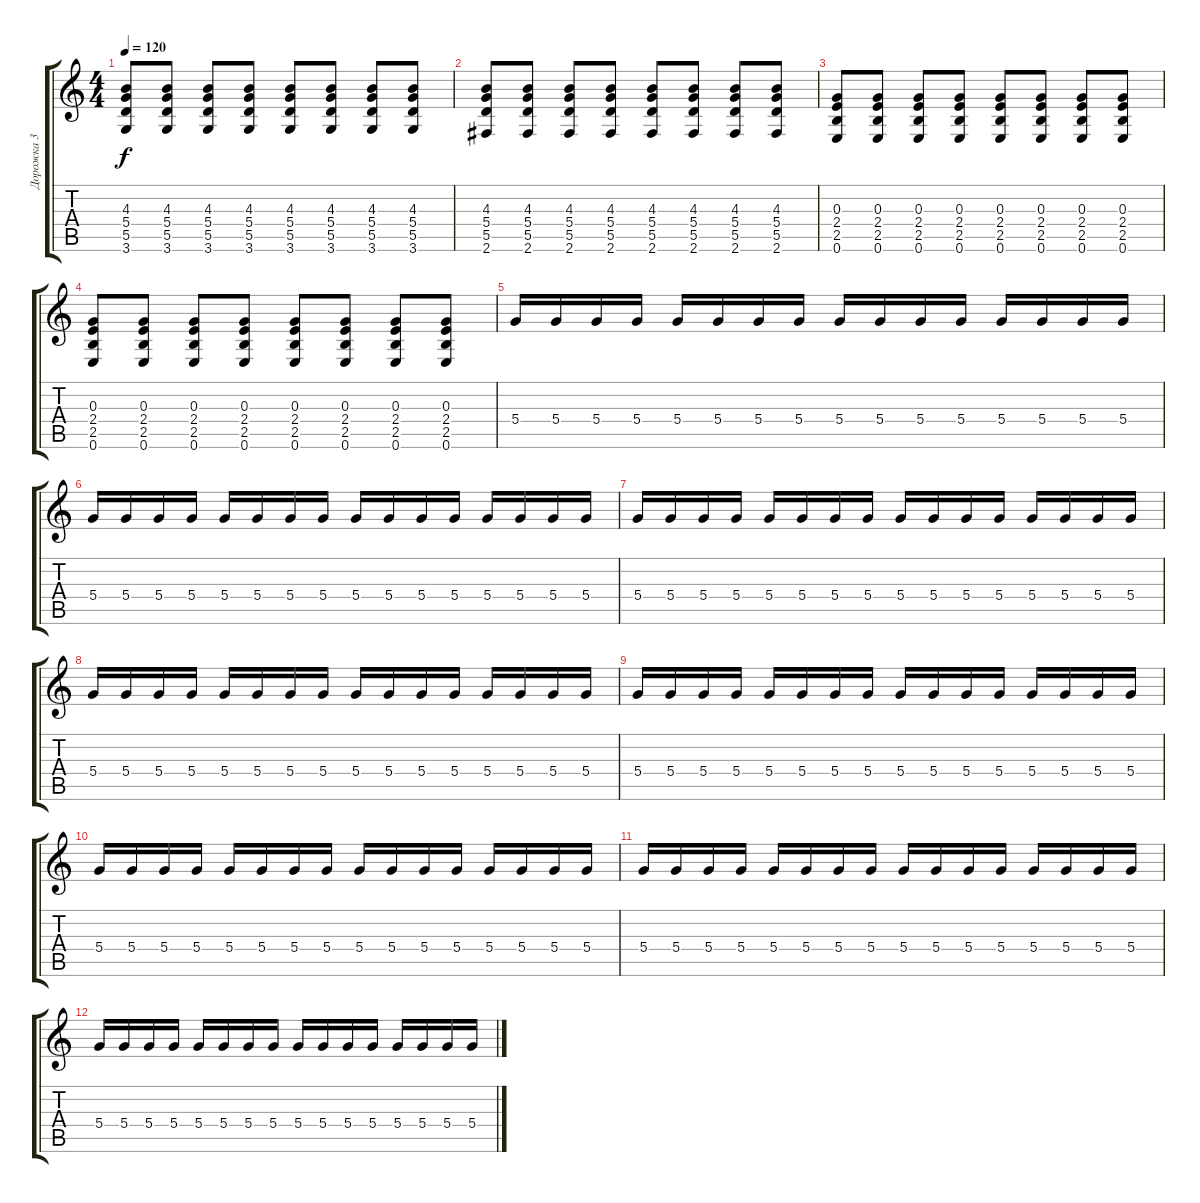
\track ("Дорожка 3" "Дорожка 3") {instrument overdrivenguitar}
\staff {score tabs}
\tuning (E4 B3 G3 D3 A2 E2) {hide}
\ts (4 4)
\tempo 120
\clef g2
\ks c
(4.3 5.4 5.5 3.6).8{dy f} (4.3 5.4 5.5 3.6).8 (4.3 5.4 5.5 3.6).8 (4.3 5.4 5.5 3.6).8 (4.3 5.4 5.5 3.6).8 (4.3 5.4 5.5 3.6).8 (4.3 5.4 5.5 3.6).8 (4.3 5.4 5.5 3.6).8 |
(4.3 5.4 5.5 2.6).8 (4.3 5.4 5.5 2.6).8 (4.3 5.4 5.5 2.6).8 (4.3 5.4 5.5 2.6).8 (4.3 5.4 5.5 2.6).8 (4.3 5.4 5.5 2.6).8 (4.3 5.4 5.5 2.6).8 (4.3 5.4 5.5 2.6).8 |
(0.3 2.4 2.5 0.6).8 (0.3 2.4 2.5 0.6).8 (0.3 2.4 2.5 0.6).8 (0.3 2.4 2.5 0.6).8 (0.3 2.4 2.5 0.6).8 (0.3 2.4 2.5 0.6).8 (0.3 2.4 2.5 0.6).8 (0.3 2.4 2.5 0.6).8 |
(0.3 2.4 2.5 0.6).8 (0.3 2.4 2.5 0.6).8 (0.3 2.4 2.5 0.6).8 (0.3 2.4 2.5 0.6).8 (0.3 2.4 2.5 0.6).8 (0.3 2.4 2.5 0.6).8 (0.3 2.4 2.5 0.6).8 (0.3 2.4 2.5 0.6).8 |
5.4.16{volume 4} 5.4.16 5.4.16 5.4.16 5.4.16{volume 16} 5.4.16 5.4.16 5.4.16 5.4.16 5.4.16 5.4.16 5.4.16 5.4.16 5.4.16 5.4.16 5.4.16 |
5.4.16 5.4.16 5.4.16 5.4.16 5.4.16 5.4.16 5.4.16 5.4.16 5.4.16 5.4.16 5.4.16 5.4.16 5.4.16 5.4.16 5.4.16 5.4.16 |
5.4.16 5.4.16 5.4.16 5.4.16 5.4.16 5.4.16 5.4.16 5.4.16 5.4.16 5.4.16 5.4.16 5.4.16 5.4.16 5.4.16 5.4.16 5.4.16 |
5.4.16 5.4.16 5.4.16 5.4.16 5.4.16 5.4.16 5.4.16 5.4.16 5.4.16 5.4.16 5.4.16 5.4.16 5.4.16 5.4.16 5.4.16 5.4.16 |
5.4.16 5.4.16 5.4.16 5.4.16 5.4.16 5.4.16 5.4.16 5.4.16 5.4.16 5.4.16 5.4.16 5.4.16 5.4.16 5.4.16 5.4.16 5.4.16 |
5.4.16 5.4.16 5.4.16 5.4.16 5.4.16 5.4.16 5.4.16 5.4.16 5.4.16 5.4.16 5.4.16 5.4.16 5.4.16 5.4.16 5.4.16 5.4.16 |
5.4.16 5.4.16 5.4.16 5.4.16 5.4.16 5.4.16 5.4.16 5.4.16 5.4.16 5.4.16 5.4.16 5.4.16 5.4.16 5.4.16 5.4.16 5.4.16 |
5.4.16 5.4.16 5.4.16 5.4.16 5.4.16 5.4.16 5.4.16 5.4.16 5.4.16 5.4.16 5.4.16 5.4.16 5.4.16 5.4.16 5.4.16 5.4.16
